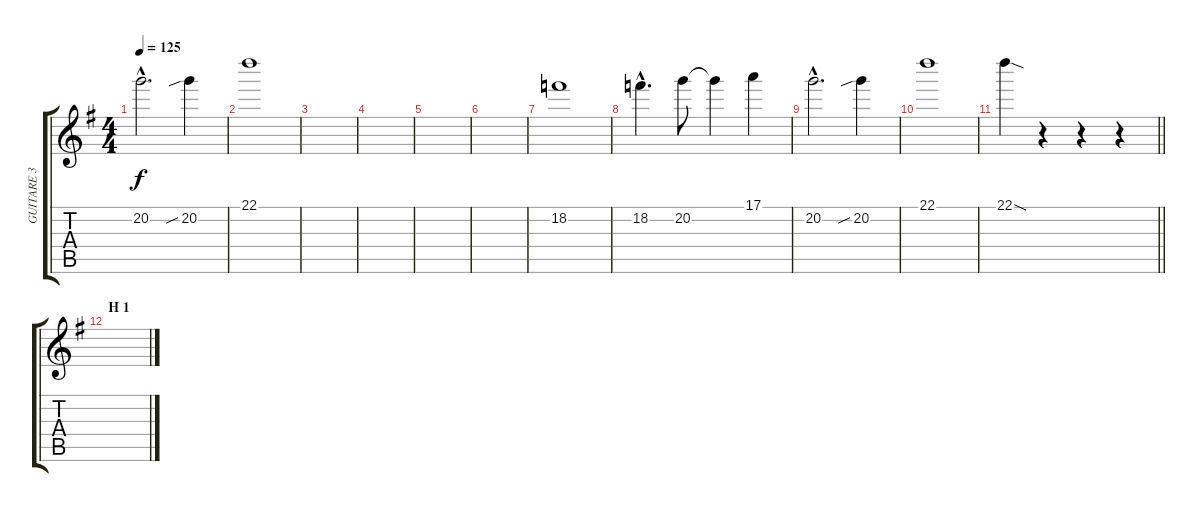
\track ("GUITARE 3" "GUITARE 3") {instrument distortionguitar}
\staff {score tabs}
\tuning (E4 B3 G3 D3 A2 E2) {hide}
\ts (4 4)
\tempo 125
\clef g2
\ks g
20.2{hac}.2{d dy f} 20.2{sib}.4 |
22.1.1 |
|
|
|
|
18.2.1 |
18.2{hac}.4{d} 20.2.8 20.2{t}.4 17.1.4 |
20.2{hac}.2{d} 20.2{sib}.4 |
22.1.1 |
\barLineRight lightlight
22.1{sod}.4 r.4 r.4 r.4 |
\section ("" "H 1")
